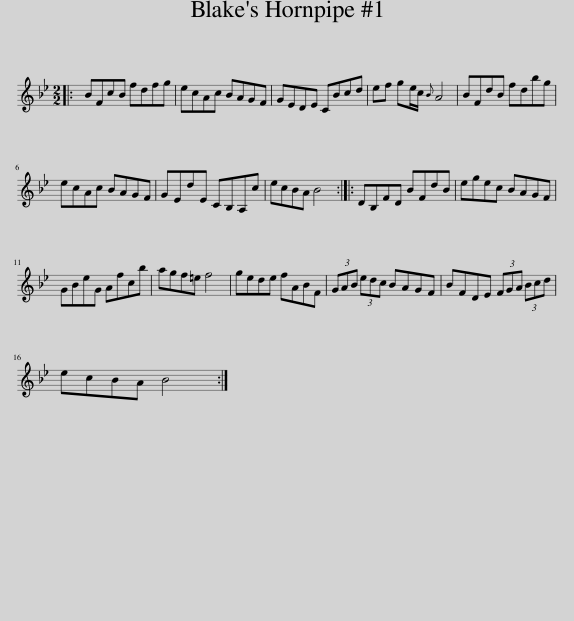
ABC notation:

X:1
L:1/8
M:2/2
I:linebreak $
K:Bb
V:1 treble
V:1
|: BFcB fdfg | ecAc BAGF | GEDE CBcd | ef ge/c/{B} A4 | BFdB fdbg |$ %5
 ecAc BAGF | GEdE CB,A,c | ecBA B4 :: DB,FD BFdB | egec BAGF |$ %10
 GBeG Afcb | agf=e f4 | gede fABF | (3GAB (3edc BAGF | BFDE (3FGA (3Bcd |$ %15
 ecBA B4 :| %16
